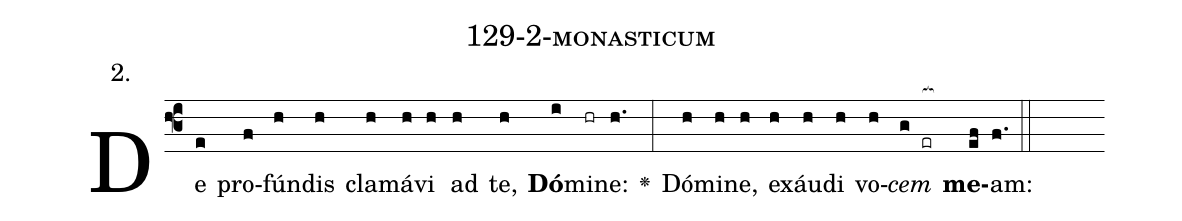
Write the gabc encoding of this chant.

name: 129-2-monasticum;
annotation: 2.;
%%
(f3)De(e) pro(f)fún(h)dis(h) cla(h)má(h)vi(h) ad(h) te,(h) <b>Dó</b>(i)mi(hr)ne:(h.) <v>\greheightstar</v>(:) Dó(h)mi(h)ne,(h) ex(h)áu(h)di(h) vo(h)<i>cem</i>(g er[ocb:1{]) <b>me</b>(ef[ocb:0}])am:(f.) (::)


%E(h) u(h) o(h) u(g) a(ef) e.(f.) (::)
